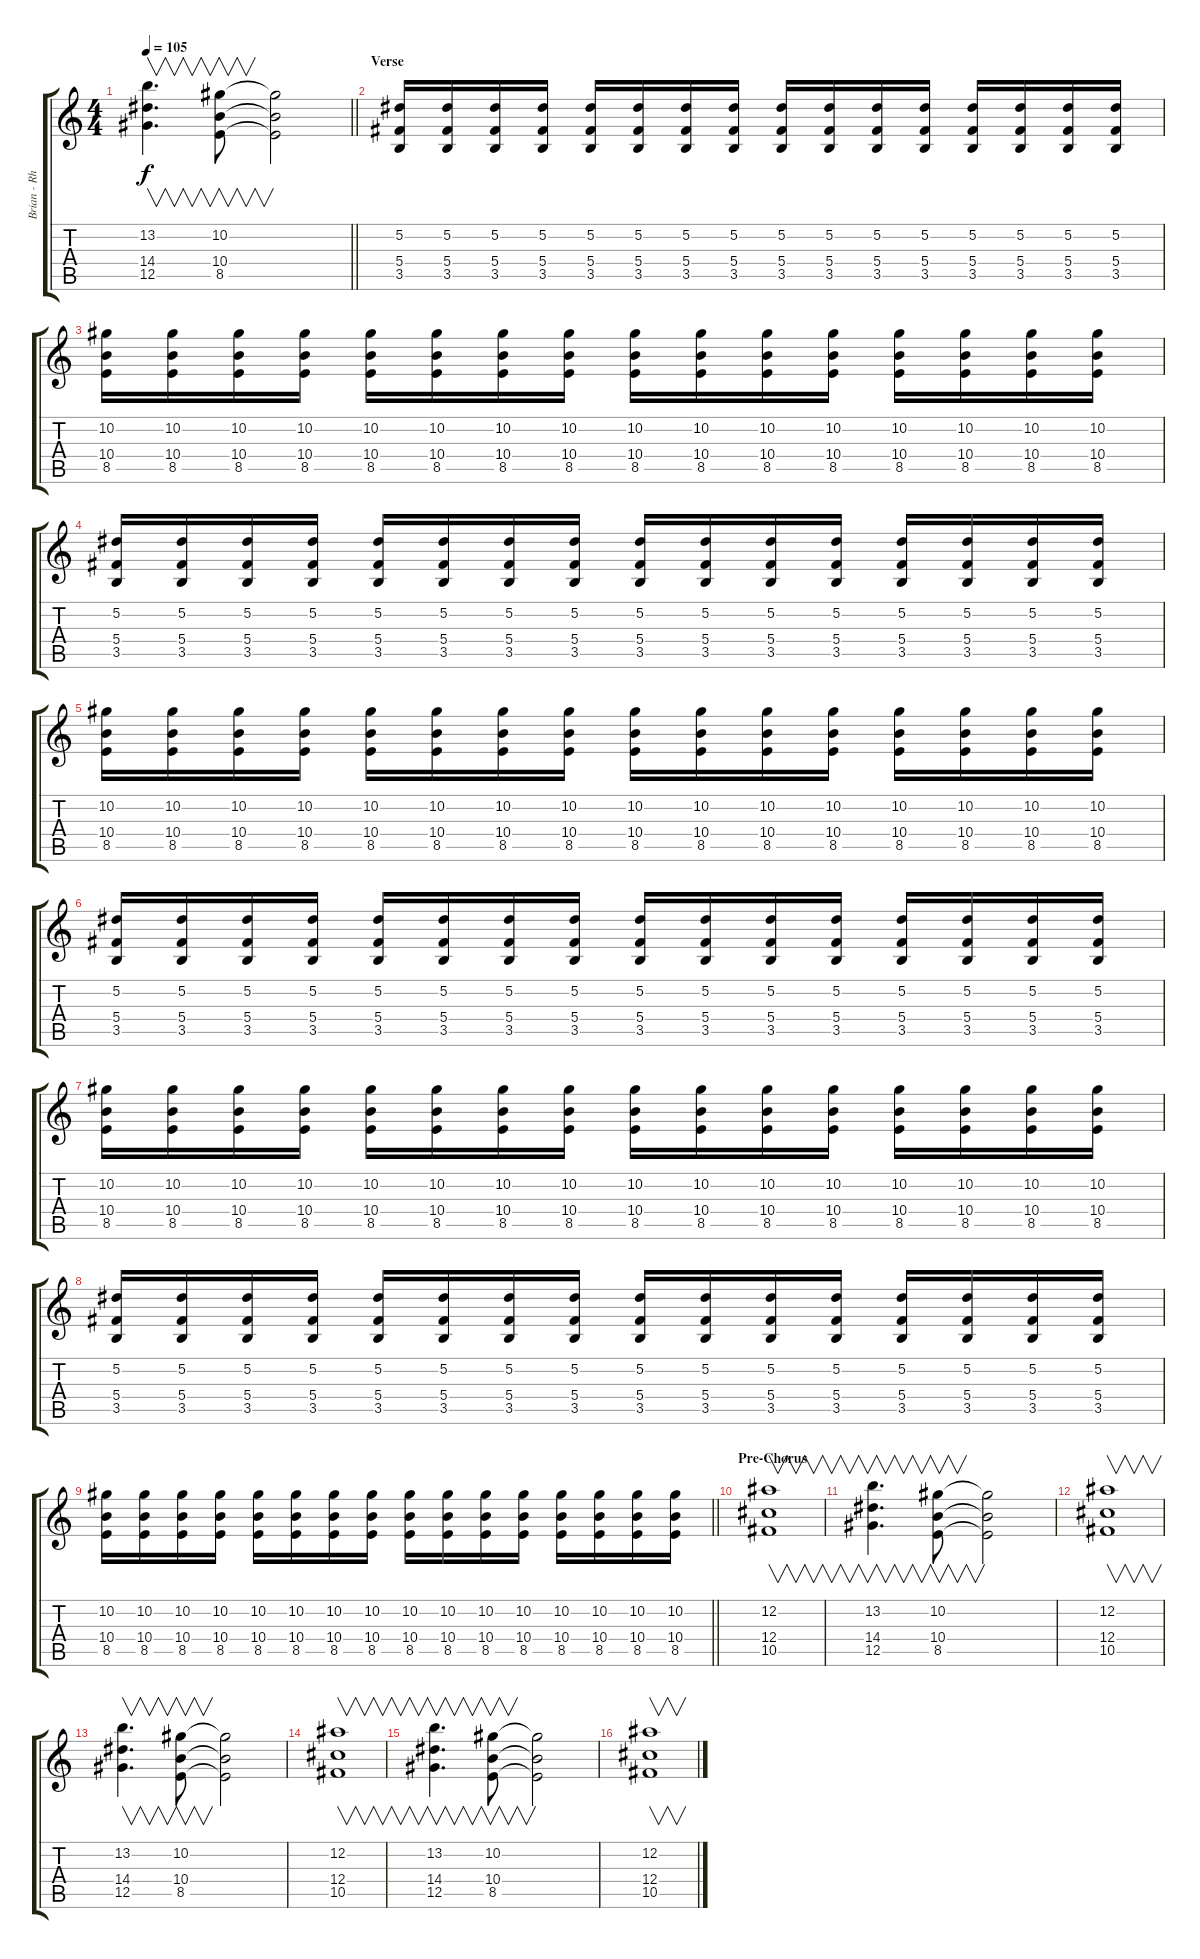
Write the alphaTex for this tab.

\track ("Brian - Rhythm Guitar" "Brian - Rh") {instrument electricguitarclean}
\staff {score tabs}
\tuning (Eb4 Bb3 Gb3 Db3 Ab2 Eb2) {hide}
\ts (4 4)
\tempo 105
\clef g2
\barLineRight lightlight
\ks c
(13.2 14.4 12.5).4{v d dy f} (10.2 10.4 8.5).8{v} (10.2{t} 10.4{t} 8.5{t}).2 |
\section ("" "Verse")
(5.2 5.4 3.5).16 (5.2 5.4 3.5).16 (5.2 5.4 3.5).16 (5.2 5.4 3.5).16 (5.2 5.4 3.5).16 (5.2 5.4 3.5).16 (5.2 5.4 3.5).16 (5.2 5.4 3.5).16 (5.2 5.4 3.5).16 (5.2 5.4 3.5).16 (5.2 5.4 3.5).16 (5.2 5.4 3.5).16 (5.2 5.4 3.5).16 (5.2 5.4 3.5).16 (5.2 5.4 3.5).16 (5.2 5.4 3.5).16 |
(10.2 10.4 8.5).16 (10.2 10.4 8.5).16 (10.2 10.4 8.5).16 (10.2 10.4 8.5).16 (10.2 10.4 8.5).16 (10.2 10.4 8.5).16 (10.2 10.4 8.5).16 (10.2 10.4 8.5).16 (10.2 10.4 8.5).16 (10.2 10.4 8.5).16 (10.2 10.4 8.5).16 (10.2 10.4 8.5).16 (10.2 10.4 8.5).16 (10.2 10.4 8.5).16 (10.2 10.4 8.5).16 (10.2 10.4 8.5).16 |
(5.2 5.4 3.5).16 (5.2 5.4 3.5).16 (5.2 5.4 3.5).16 (5.2 5.4 3.5).16 (5.2 5.4 3.5).16 (5.2 5.4 3.5).16 (5.2 5.4 3.5).16 (5.2 5.4 3.5).16 (5.2 5.4 3.5).16 (5.2 5.4 3.5).16 (5.2 5.4 3.5).16 (5.2 5.4 3.5).16 (5.2 5.4 3.5).16 (5.2 5.4 3.5).16 (5.2 5.4 3.5).16 (5.2 5.4 3.5).16 |
(10.2 10.4 8.5).16 (10.2 10.4 8.5).16 (10.2 10.4 8.5).16 (10.2 10.4 8.5).16 (10.2 10.4 8.5).16 (10.2 10.4 8.5).16 (10.2 10.4 8.5).16 (10.2 10.4 8.5).16 (10.2 10.4 8.5).16 (10.2 10.4 8.5).16 (10.2 10.4 8.5).16 (10.2 10.4 8.5).16 (10.2 10.4 8.5).16 (10.2 10.4 8.5).16 (10.2 10.4 8.5).16 (10.2 10.4 8.5).16 |
(5.2 5.4 3.5).16 (5.2 5.4 3.5).16 (5.2 5.4 3.5).16 (5.2 5.4 3.5).16 (5.2 5.4 3.5).16 (5.2 5.4 3.5).16 (5.2 5.4 3.5).16 (5.2 5.4 3.5).16 (5.2 5.4 3.5).16 (5.2 5.4 3.5).16 (5.2 5.4 3.5).16 (5.2 5.4 3.5).16 (5.2 5.4 3.5).16 (5.2 5.4 3.5).16 (5.2 5.4 3.5).16 (5.2 5.4 3.5).16 |
(10.2 10.4 8.5).16 (10.2 10.4 8.5).16 (10.2 10.4 8.5).16 (10.2 10.4 8.5).16 (10.2 10.4 8.5).16 (10.2 10.4 8.5).16 (10.2 10.4 8.5).16 (10.2 10.4 8.5).16 (10.2 10.4 8.5).16 (10.2 10.4 8.5).16 (10.2 10.4 8.5).16 (10.2 10.4 8.5).16 (10.2 10.4 8.5).16 (10.2 10.4 8.5).16 (10.2 10.4 8.5).16 (10.2 10.4 8.5).16 |
(5.2 5.4 3.5).16 (5.2 5.4 3.5).16 (5.2 5.4 3.5).16 (5.2 5.4 3.5).16 (5.2 5.4 3.5).16 (5.2 5.4 3.5).16 (5.2 5.4 3.5).16 (5.2 5.4 3.5).16 (5.2 5.4 3.5).16 (5.2 5.4 3.5).16 (5.2 5.4 3.5).16 (5.2 5.4 3.5).16 (5.2 5.4 3.5).16 (5.2 5.4 3.5).16 (5.2 5.4 3.5).16 (5.2 5.4 3.5).16 |
\barLineRight lightlight
(10.2 10.4 8.5).16 (10.2 10.4 8.5).16 (10.2 10.4 8.5).16 (10.2 10.4 8.5).16 (10.2 10.4 8.5).16 (10.2 10.4 8.5).16 (10.2 10.4 8.5).16 (10.2 10.4 8.5).16 (10.2 10.4 8.5).16 (10.2 10.4 8.5).16 (10.2 10.4 8.5).16 (10.2 10.4 8.5).16 (10.2 10.4 8.5).16 (10.2 10.4 8.5).16 (10.2 10.4 8.5).16 (10.2 10.4 8.5).16 |
\section ("" "Pre-Chorus")
(12.2 12.4 10.5).1{v instrument electricguitarclean} |
(13.2 14.4 12.5).4{v d} (10.2 10.4 8.5).8{v} (10.2{t} 10.4{t} 8.5{t}).2 |
(12.2 12.4 10.5).1{v} |
(13.2 14.4 12.5).4{v d} (10.2 10.4 8.5).8{v} (10.2{t} 10.4{t} 8.5{t}).2 |
(12.2 12.4 10.5).1{v} |
(13.2 14.4 12.5).4{v d} (10.2 10.4 8.5).8{v} (10.2{t} 10.4{t} 8.5{t}).2 |
(12.2 12.4 10.5).1{v}
